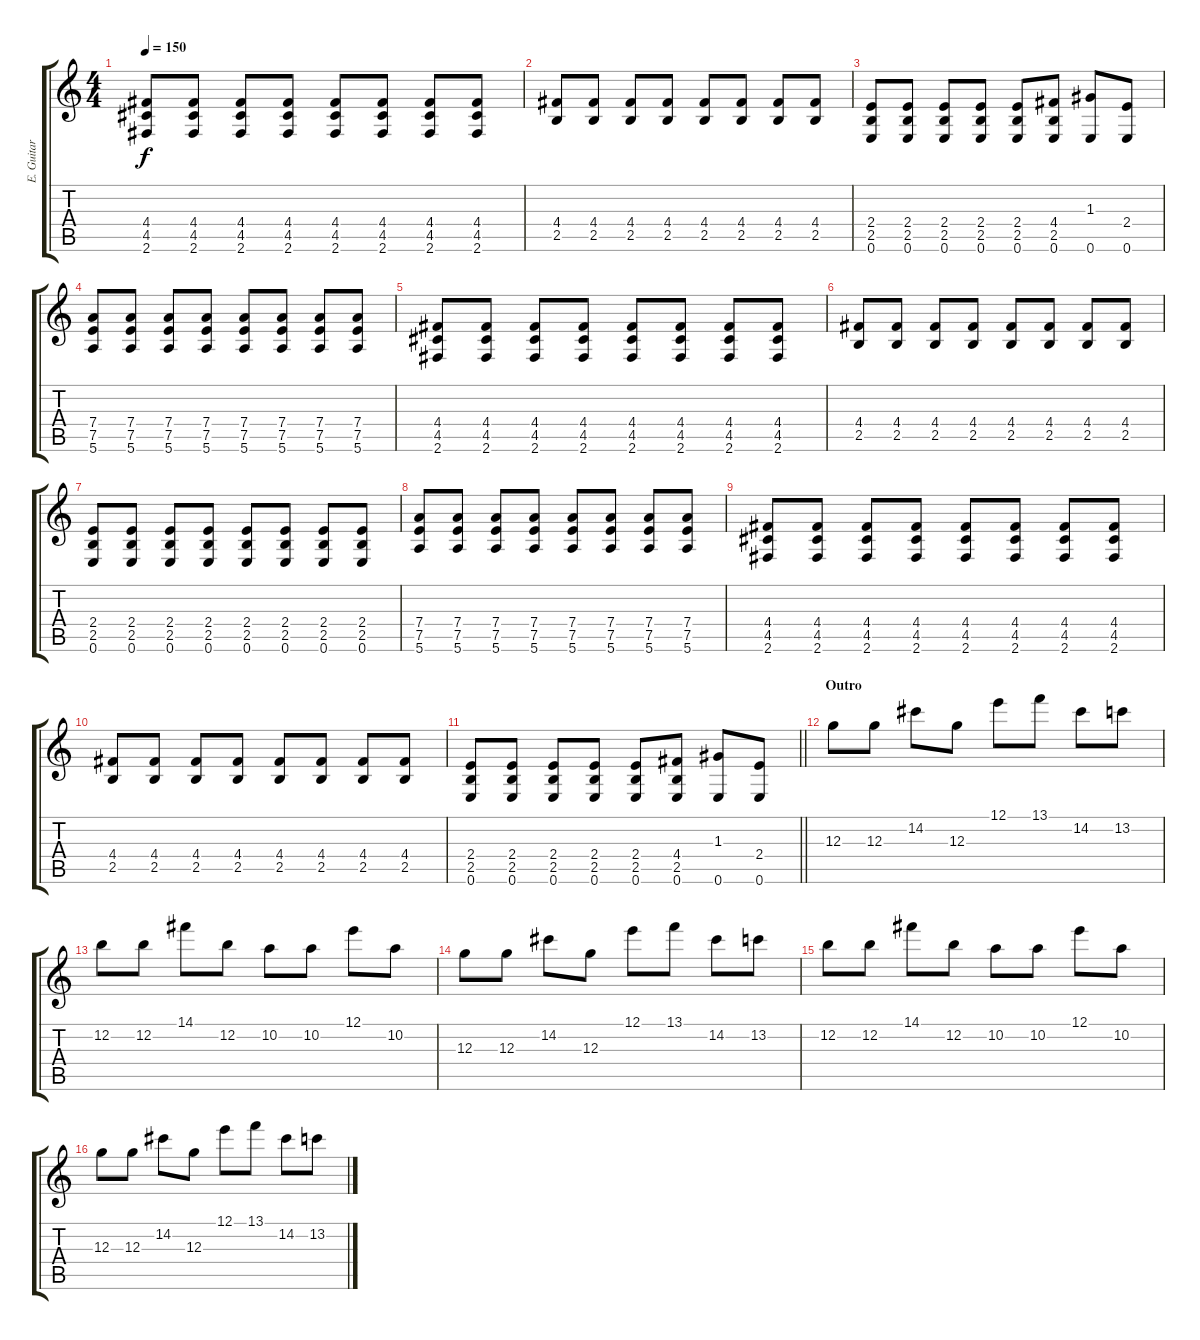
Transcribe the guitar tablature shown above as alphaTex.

\track ("E. Guitar I" "E. Guitar ") {instrument overdrivenguitar}
\staff {score tabs}
\tuning (E4 B3 G3 D3 A2 E2) {hide}
\ts (4 4)
\tempo 150
\clef g2
\ks c
(4.4 4.5 2.6).8{dy f} (4.4 4.5 2.6).8 (4.4 4.5 2.6).8 (4.4 4.5 2.6).8 (4.4 4.5 2.6).8 (4.4 4.5 2.6).8 (4.4 4.5 2.6).8 (4.4 4.5 2.6).8 |
(4.4 2.5).8 (4.4 2.5).8 (4.4 2.5).8 (4.4 2.5).8 (4.4 2.5).8 (4.4 2.5).8 (4.4 2.5).8 (4.4 2.5).8 |
(2.4 2.5 0.6).8 (2.4 2.5 0.6).8 (2.4 2.5 0.6).8 (2.4 2.5 0.6).8 (2.4 2.5 0.6).8 (4.4 2.5 0.6).8 (1.3 0.6).8 (2.4 0.6).8 |
(7.4 7.5 5.6).8 (7.4 7.5 5.6).8 (7.4 7.5 5.6).8 (7.4 7.5 5.6).8 (7.4 7.5 5.6).8 (7.4 7.5 5.6).8 (7.4 7.5 5.6).8 (7.4 7.5 5.6).8 |
(4.4 4.5 2.6).8 (4.4 4.5 2.6).8 (4.4 4.5 2.6).8 (4.4 4.5 2.6).8 (4.4 4.5 2.6).8 (4.4 4.5 2.6).8 (4.4 4.5 2.6).8 (4.4 4.5 2.6).8 |
(4.4 2.5).8 (4.4 2.5).8 (4.4 2.5).8 (4.4 2.5).8 (4.4 2.5).8 (4.4 2.5).8 (4.4 2.5).8 (4.4 2.5).8 |
(2.4 2.5 0.6).8 (2.4 2.5 0.6).8 (2.4 2.5 0.6).8 (2.4 2.5 0.6).8 (2.4 2.5 0.6).8 (2.4 2.5 0.6).8 (2.4 2.5 0.6).8 (2.4 2.5 0.6).8 |
(7.4 7.5 5.6).8 (7.4 7.5 5.6).8 (7.4 7.5 5.6).8 (7.4 7.5 5.6).8 (7.4 7.5 5.6).8 (7.4 7.5 5.6).8 (7.4 7.5 5.6).8 (7.4 7.5 5.6).8 |
(4.4 4.5 2.6).8 (4.4 4.5 2.6).8 (4.4 4.5 2.6).8 (4.4 4.5 2.6).8 (4.4 4.5 2.6).8 (4.4 4.5 2.6).8 (4.4 4.5 2.6).8 (4.4 4.5 2.6).8 |
(4.4 2.5).8 (4.4 2.5).8 (4.4 2.5).8 (4.4 2.5).8 (4.4 2.5).8 (4.4 2.5).8 (4.4 2.5).8 (4.4 2.5).8 |
\barLineRight lightlight
(2.4 2.5 0.6).8 (2.4 2.5 0.6).8 (2.4 2.5 0.6).8 (2.4 2.5 0.6).8 (2.4 2.5 0.6).8 (4.4 2.5 0.6).8 (1.3 0.6).8 (2.4 0.6).8 |
\section ("" "Outro")
12.3.8 12.3.8 14.2.8 12.3.8 12.1.8 13.1.8 14.2.8 13.2.8 |
12.2.8 12.2.8 14.1.8 12.2.8 10.2.8 10.2.8 12.1.8 10.2.8 |
12.3.8 12.3.8 14.2.8 12.3.8 12.1.8 13.1.8 14.2.8 13.2.8 |
12.2.8 12.2.8 14.1.8 12.2.8 10.2.8 10.2.8 12.1.8 10.2.8 |
12.3.8 12.3.8 14.2.8 12.3.8 12.1.8 13.1.8 14.2.8 13.2.8
